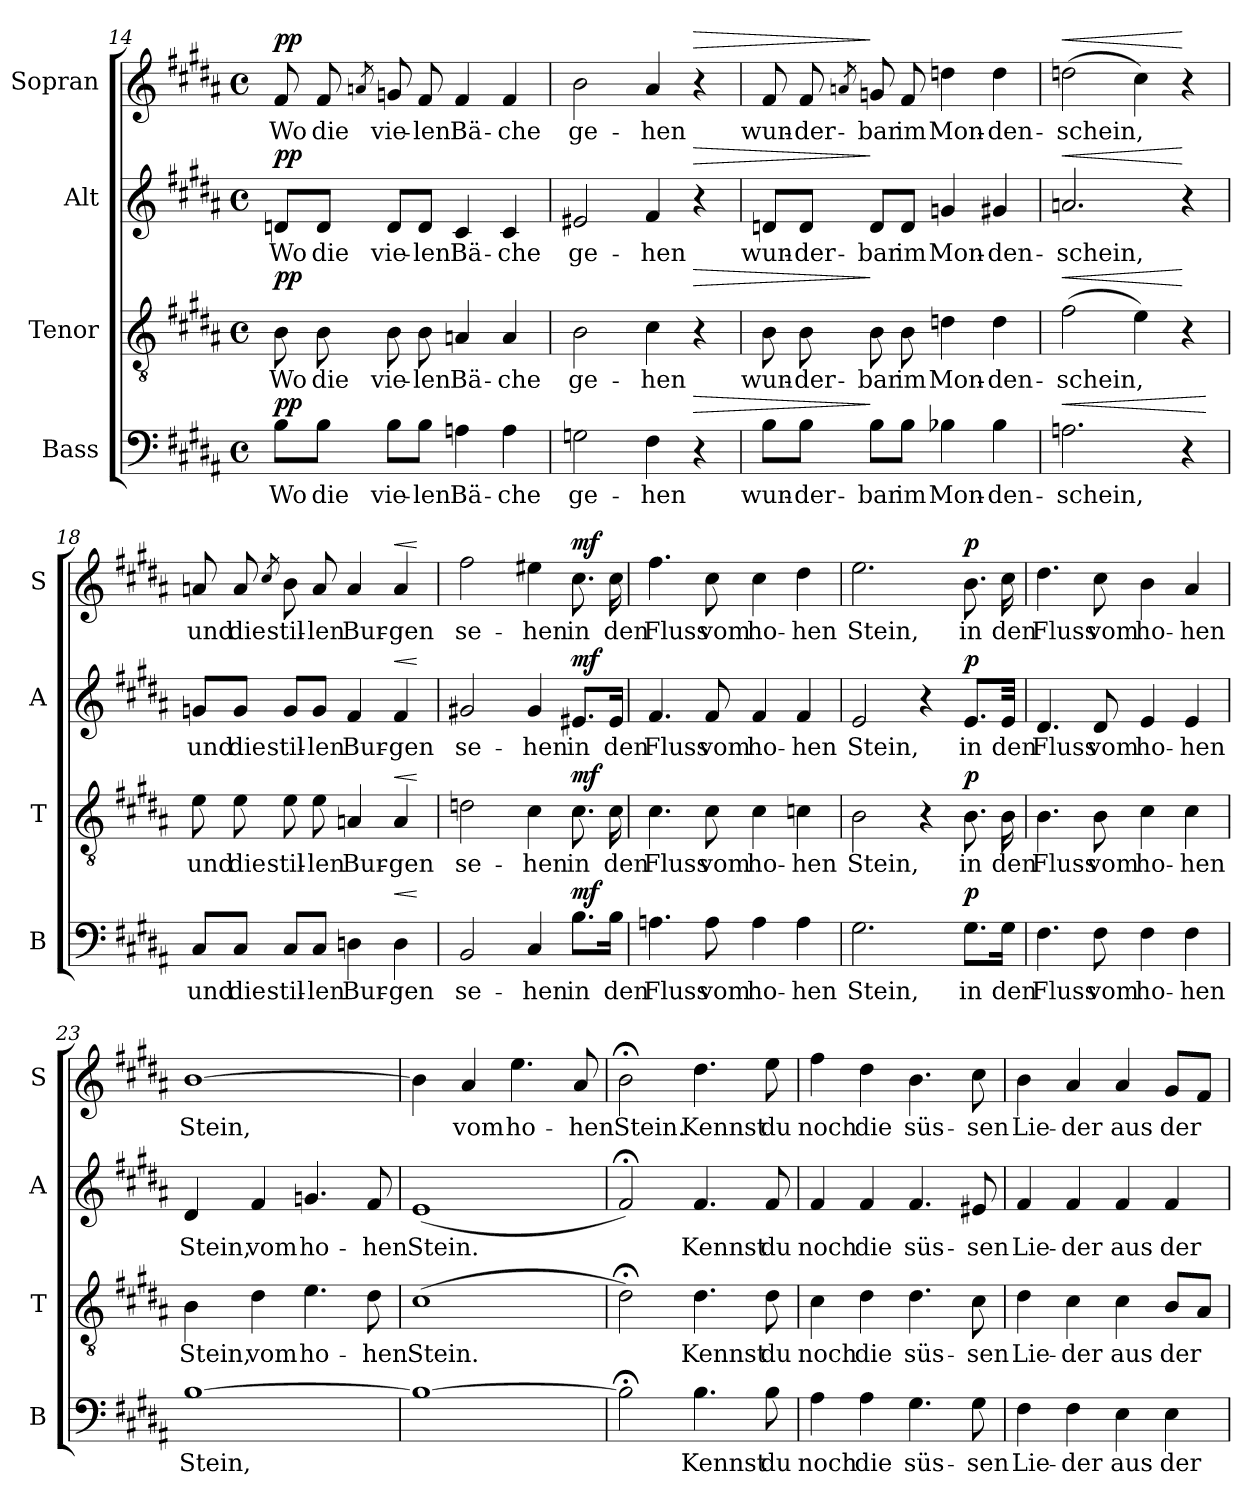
**kern	**text	**dynam	**kern	**text	**dynam	**kern	**text	**dynam	**kern	**text	**dynam
*part4	*part4	*part4	*part3	*part3	*part3	*part2	*part2	*part2	*part1	*part1	*part1
*staff4	*staff4	*staff4	*staff3	*staff3	*staff3	*staff2	*staff2	*staff2	*staff1	*staff1	*staff1
*I"Bass	*	*	*I"Tenor	*	*	*I"Alt	*	*	*I"Sopran	*	*
*I'B	*	*	*I'T	*	*	*I'A	*	*	*I'S	*	*
*clefF4	*	*	*clefGv2	*	*	*clefG2	*	*	*clefG2	*	*
*k[f#c#g#d#a#]	*	*	*k[f#c#g#d#a#]	*	*	*k[f#c#g#d#a#]	*	*	*k[f#c#g#d#a#]	*	*
*B:	*	*	*B:	*	*	*B:	*	*	*B:	*	*
*M4/4	*	*	*M4/4	*	*	*M4/4	*	*	*M4/4	*	*
*met(c)	*	*	*met(c)	*	*	*met(c)	*	*	*met(c)	*	*
=14	=14	=14	=14	=14	=14	=14	=14	=14	=14	=14	=14
!	!	!LO:DY:a	!	!	!LO:DY:a	!	!	!LO:DY:a	!	!	!LO:DY:a
8B\L	Wo	pp	8B	Wo	pp	8dn/L	Wo	pp	8f#	Wo	pp
8B\J	die	.	8B	die	.	8d/J	die	.	8f#	die	.
.	.	.	.	.	.	.	.	.	8qan/	.	.
8B\L	vie-	.	8B	vie-	.	8d/L	vie-	.	8gn	vie-	.
8B\J	-len	.	8B	-len	.	8d/J	-len	.	8f#	-len	.
4An	Bä-	.	4An	Bä-	.	4c#	Bä-	.	4f#	Bä-	.
4A	-che	.	4A	-che	.	4c#	-che	.	4f#	-che	.
=15	=15	=15	=15	=15	=15	=15	=15	=15	=15	=15	=15
2Gn	ge-	.	2B	ge-	.	2e#X	ge-	.	2b	ge-	.
4F#	-hen	.	4c#	-hen	.	4f#	-hen	.	4a#	-hen	.
!	!	!LO:HP:a	!	!	!LO:HP:a	!	!	!LO:HP:a	!	!	!LO:HP:a
4r	.	>	4r	.	>	4r	.	>	4r	.	>
=16	=16	=16	=16	=16	=16	=16	=16	=16	=16	=16	=16
8B\L	wun-	.	8B	wun-	.	8dn/L	wun-	.	8f#	wun-	.
8B\J	-der-	.	8B	-der-	.	8d/J	-der-	.	8f#	-der-	.
.	.	.	.	.	.	.	.	.	8qan/	.	.
8B\L	-bar	]	8B	-bar	]	8d/L	-bar	]	8gn	-bar	]
8B\J	im	.	8B	im	.	8d/J	im	.	8f#	im	.
4B-X	Mon-	.	4dn	Mon-	.	4gn	Mon-	.	4ddn	Mon-	.
4B-	-den-	.	4d	-den-	.	4g#X	-den-	.	4dd	-den-	.
=17	=17	=17	=17	=17	=17	=17	=17	=17	=17	=17	=17
!	!	!LO:HP:a	!	!	!LO:HP:a	!	!	!LO:HP:a	!	!	!LO:HP:a
2.An	-schein,	<	(2f#	-schein,	<	2.an	-schein,	<	(2ddn	-schein,	<
.	.	.	4e)	.	.	.	.	.	4cc#)	.	.
4r	.	.	4r	.	[	4r	.	[	4r	.	[
.	.	[	.	.	.	.	.	.	.	.	.
=18	=18	=18	=18	=18	=18	=18	=18	=18	=18	=18	=18
8C#/L	und	.	8e	und	.	8gn/L	und	.	8an	und	.
8C#/J	die	.	8e	die	.	8g/J	die	.	8a	die	.
.	.	.	.	.	.	.	.	.	8qcc#/	.	.
8C#/L	stil-	.	8e	stil-	.	8g/L	stil-	.	8b	stil-	.
8C#/J	-len	.	8e	-len	.	8g/J	-len	.	8a	-len	.
4Dn	Bur-	.	4An	Bur-	.	4f#	Bur-	.	4a	Bur-	.
!	!	!LO:HP:a	!	!	!LO:HP:a	!	!	!LO:HP:a	!	!	!LO:HP:a
4D	-gen	<	4A	-gen	<	4f#	-gen	<	4a	-gen	<
.	.	[	.	.	[	.	.	[	.	.	[
=19	=19	=19	=19	=19	=19	=19	=19	=19	=19	=19	=19
2BB	se-	.	2dn	se-	.	2g#X	se-	.	2ff#	se-	.
4C#	-hen	.	4c#	-hen	.	4g#	-hen	.	4ee#X	-hen	.
!	!	!LO:DY:a	!	!	!LO:DY:a	!	!	!LO:DY:a	!	!	!LO:DY:a
8.B\L	in	mf	8.c#	in	mf	8.e#X/L	in	mf	8.cc#	in	mf
16B\Jk	den	.	16c#	den	.	16e#/Jk	den	.	16cc#	den	.
=20	=20	=20	=20	=20	=20	=20	=20	=20	=20	=20	=20
4.An	Fluss	.	4.c#	Fluss	.	4.f#	Fluss	.	4.ff#	Fluss	.
8A	vom	.	8c#	vom	.	8f#	vom	.	8cc#	vom	.
4A	ho-	.	4c#	ho-	.	4f#	ho-	.	4cc#	ho-	.
4A	-hen	.	4cn	-hen	.	4f#	-hen	.	4dd#	-hen	.
=21	=21	=21	=21	=21	=21	=21	=21	=21	=21	=21	=21
2.G#	Stein,	.	2B	Stein,	.	2e	Stein,	.	2.ee	Stein,	.
.	.	.	4r	.	.	4r	.	.	.	.	.
!	!	!LO:DY:a	!	!	!LO:DY:a	!	!	!LO:DY:a	!	!	!LO:DY:a
8.G#\L	in	p	8.B	in	p	8.e/L	in	p	8.b	in	p
16G#\Jk	den	.	16B	den	.	32e/Jkk	den	.	16cc#	den	.
.	.	.	.	.	.	32ryy	.	.	.	.	.
=22	=22	=22	=22	=22	=22	=22	=22	=22	=22	=22	=22
4.F#	Fluss	.	4.B	Fluss	.	4.d#	Fluss	.	4.dd#	Fluss	.
8F#	vom	.	8B	vom	.	8d#	vom	.	8cc#	vom	.
4F#	ho-	.	4c#	ho-	.	4e	ho-	.	4b	ho-	.
4F#	-hen	.	4c#	-hen	.	4e	-hen	.	4a#	-hen	.
=23	=23	=23	=23	=23	=23	=23	=23	=23	=23	=23	=23
[1B	Stein,	.	4B	Stein,	.	4d#	Stein,	.	[1b	Stein,	.
.	.	.	4d#	vom	.	4f#	vom	.	.	.	.
.	.	.	4.e	ho-	.	4.gn	ho-	.	.	.	.
.	.	.	8d#	-hen	.	8f#	-hen	.	.	.	.
=24	=24	=24	=24	=24	=24	=24	=24	=24	=24	=24	=24
1B_	.	.	(1c#	Stein.	.	(1e	Stein.	.	4b]	.	.
.	.	.	.	.	.	.	.	.	4a#	vom	.
.	.	.	.	.	.	.	.	.	4.ee	ho-	.
.	.	.	.	.	.	.	.	.	8a#	-hen	.
=25	=25	=25	=25	=25	=25	=25	=25	=25	=25	=25	=25
2B;<]	.	.	2d#;<)	.	.	2f#;<)	.	.	2b;<	Stein.	.
4.B	Kennst	.	4.d#	Kennst	.	4.f#	Kennst	.	4.dd#	Kennst	.
8B	du	.	8d#	du	.	8f#	du	.	8ee	du	.
=26	=26	=26	=26	=26	=26	=26	=26	=26	=26	=26	=26
4A#	noch	.	4c#	noch	.	4f#	noch	.	4ff#	noch	.
4A#	die	.	4d#	die	.	4f#	die	.	4dd#	die	.
4.G#	süs-	.	4.d#	süs-	.	4.f#	süs-	.	4.b	süs-	.
8G#	-sen	.	8c#	-sen	.	8e#X	-sen	.	8cc#	-sen	.
=27	=27	=27	=27	=27	=27	=27	=27	=27	=27	=27	=27
4F#	Lie-	.	4d#	Lie-	.	4f#	Lie-	.	4b	Lie-	.
4F#	-der	.	4c#	-der	.	4f#	-der	.	4a#	-der	.
4E	aus	.	4c#	aus	.	4f#	aus	.	4a#	aus	.
4E	der	.	8BL	der	.	4f#	der	.	8g#L	der	.
.	.	.	8A#J	.	.	.	.	.	8f#J	.	.
=	=	=	=	=	=	=	=	=	=	=	=
*-	*-	*-	*-	*-	*-	*-	*-	*-	*-	*-	*-
